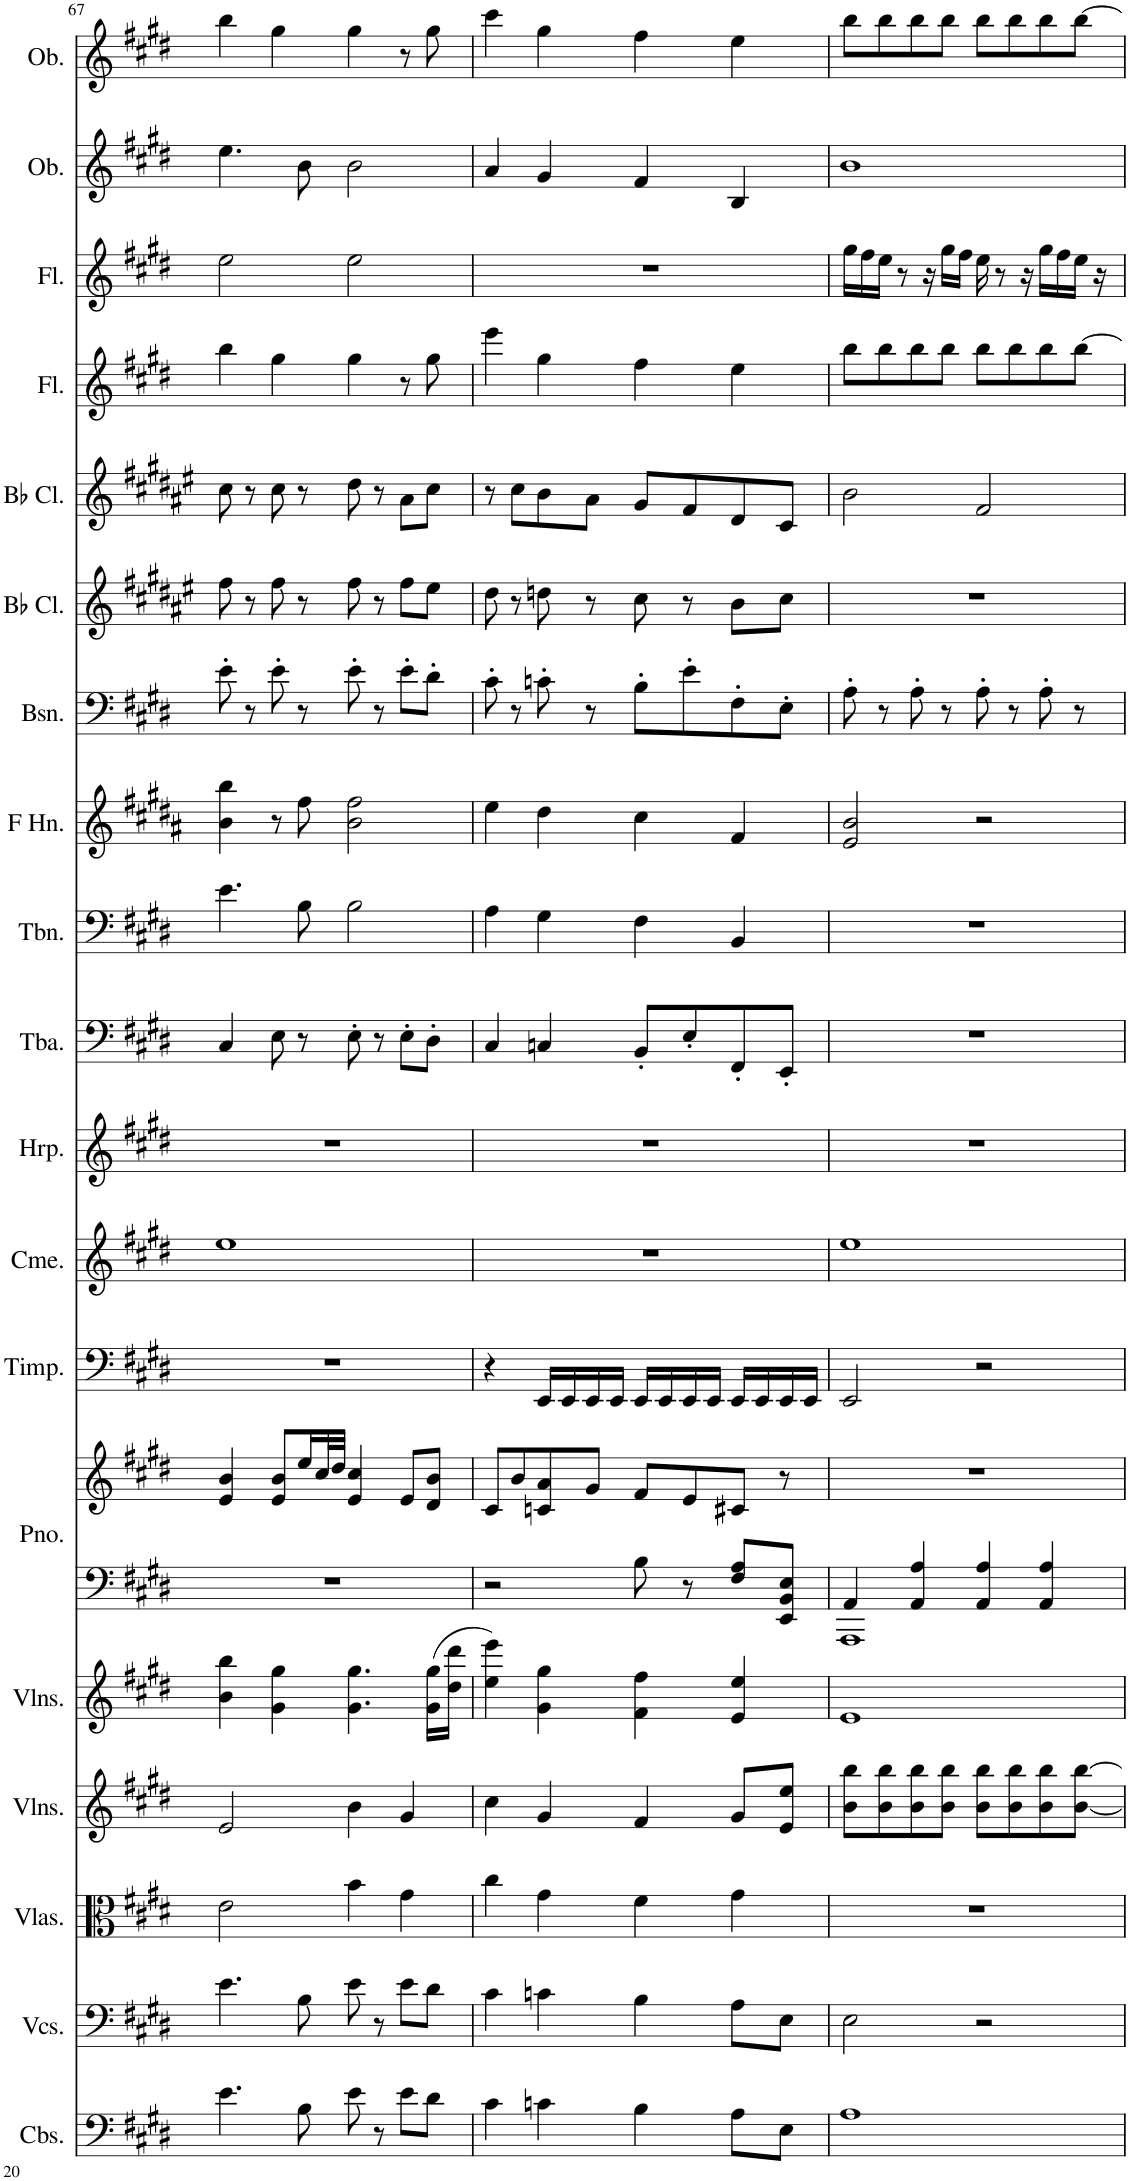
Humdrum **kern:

**kern	**kern	**kern	**kern	**kern	**kern	**kern	**kern	**kern	**kern	**kern	**kern	**kern	**kern	**kern	**kern	**kern	**kern	**kern	**kern
*part19	*part18	*part17	*part16	*part15	*part14	*part14	*part13	*part12	*part11	*part10	*part9	*part8	*part7	*part6	*part5	*part4	*part3	*part2	*part1
*staff20	*staff19	*staff18	*staff17	*staff16	*staff15	*staff14	*staff13	*staff12	*staff11	*staff10	*staff9	*staff8	*staff7	*staff6	*staff5	*staff4	*staff3	*staff2	*staff1
*I"Contrabasses	*I"Violoncellos	*I"Violas	*I"Violins	*I"Violins	*I"Piano	*	*I"Timpani	*I"Chimes	*I"Harp	*I"Tuba	*I"Trombone	*I"Horn in F	*I"Bassoon	*I"Bb Clarinet	*I"Bb Clarinet	*I"Flute	*I"Flute	*I"Oboe	*I"Oboe
*I'Cbs.	*I'Vcs.	*I'Vlas.	*I'Vlns.	*I'Vlns.	*I'Pno.	*	*I'Timp.	*I'Cme.	*I'Hrp.	*I'Tba.	*I'Tbn.	*	*I'Bsn.	*I'Bb Cl.	*I'Bb Cl.	*I'Fl.	*I'Fl.	*I'Ob.	*I'Ob.
!!LO:PB:g=z
*clefF4	*clefF4	*clefC3	*clefG2	*clefG2	*clefF4	*clefG2	*clefF4	*clefG2	*clefG2	*clefF4	*clefF4	*clefG2	*clefF4	*clefG2	*clefG2	*clefG2	*clefG2	*clefG2	*clefG2
*Trd7c12	*	*	*	*	*	*	*	*	*	*	*	*Trd4c7	*	*Trd1c2	*Trd1c2	*	*	*	*
*k[f#c#g#d#]	*k[f#c#g#d#]	*k[f#c#g#d#]	*k[f#c#g#d#]	*k[f#c#g#d#]	*k[f#c#g#d#]	*k[f#c#g#d#]	*k[f#c#g#d#]	*k[f#c#g#d#]	*k[f#c#g#d#]	*k[f#c#g#d#]	*k[f#c#g#d#]	*k[f#c#g#d#a#]	*k[f#c#g#d#]	*k[f#c#g#d#a#e#]	*k[f#c#g#d#a#e#]	*k[f#c#g#d#]	*k[f#c#g#d#]	*k[f#c#g#d#]	*k[f#c#g#d#]
*M4/4	*M4/4	*M4/4	*M4/4	*M4/4	*M4/4	*M4/4	*M4/4	*M4/4	*M4/4	*M4/4	*M4/4	*M4/4	*M4/4	*M4/4	*M4/4	*M4/4	*M4/4	*M4/4	*M4/4
=67	=67	=67	=67	=67	=67	=67	=67	=67	=67	=67	=67	=67	=67	=67	=67	=67	=67	=67	=67
4.e\	4.e\	2e\	2e/	4b\ 4bb\	1r	4e/ 4b/	1r	1ee	1r	4C#/	4.e\	4b\ 4bb\	8e'\	8ff#\	8cc#\	4bb\	2ee\	4.ee\	4bb\
.	.	.	.	.	.	.	.	.	.	.	.	.	8r	8r	8r	.	.	.	.
.	.	.	.	4g#\ 4gg#\	.	8e/ 8b/L	.	.	.	8E\	.	8r	8e'\	8ff#\	8cc#\	4gg#\	.	.	4gg#\
8B\	8B\	.	.	.	.	16ee/L	.	.	.	8r	8B\	8ff#\	8r	8r	8r	.	.	8b\	.
.	.	.	.	.	.	32cc#/L	.	.	.	.	.	.	.	.	.	.	.	.	.
.	.	.	.	.	.	32dd#/JJJ	.	.	.	.	.	.	.	.	.	.	.	.	.
8e\	8e\	4b\	4b\	4.g#\ 4.gg#\	.	4e/ 4cc#/	.	.	.	8E'\	2B\	2b\ 2ff#\	8e'\	8ff#\	8dd#\	4gg#\	2ee\	2b\	4gg#\
8r	8r	.	.	.	.	.	.	.	.	8r	.	.	8r	8r	8r	.	.	.	.
8e\L	8e\L	4g#\	4g#/	.	.	8e/L	.	.	.	8E'\L	.	.	8e'\L	8ff#\L	8a#\L	8r	.	.	8r
8d#\J	8d#\J	.	.	(16g#\ 16gg#\LL	.	8d#/ 8b/J	.	.	.	8D#'\J	.	.	8d#'\J	8ee#\J	8cc#\J	8gg#\	.	.	8gg#\
.	.	.	.	16dd#\ 16ddd#\JJ	.	.	.	.	.	.	.	.	.	.	.	.	.	.	.
=68	=68	=68	=68	=68	=68	=68	=68	=68	=68	=68	=68	=68	=68	=68	=68	=68	=68	=68	=68
4c#\	4c#\	4cc#\	4cc#\	4ee\ 4eee\)	2r	8c#/L	4r	1r	1r	4C#/	4A\	4ee\	8c#'\	8dd#\	8r	4eee\	1r	4a/	4ccc#\
.	.	.	.	.	.	8b/	.	.	.	.	.	.	8r	8r	8cc#\L	.	.	.	.
4cn\	4cn\	4g#\	4g#/	4g#\ 4gg#\	.	8cn/ 8a/	16EE/LL	.	.	4Cn/	4G#\	4dd#\	8cn'\	8ddn\	8b\	4gg#\	.	4g#/	4gg#\
.	.	.	.	.	.	.	16EE/	.	.	.	.	.	.	.	.	.	.	.	.
.	.	.	.	.	.	8g#/J	16EE/	.	.	.	.	.	8r	8r	8a#\J	.	.	.	.
.	.	.	.	.	.	.	16EE/JJ	.	.	.	.	.	.	.	.	.	.	.	.
4B\	4B\	4f#\	4f#/	4f#\ 4ff#\	8B\	8f#/L	16EE/LL	.	.	8BB'/L	4F#\	4cc#\	8B'\L	8cc#\	8g#/L	4ff#\	.	4f#/	4ff#\
.	.	.	.	.	.	.	16EE/	.	.	.	.	.	.	.	.	.	.	.	.
.	.	.	.	.	8r	8e/	16EE/	.	.	8E'/	.	.	8e'\	8r	8f#/	.	.	.	.
.	.	.	.	.	.	.	16EE/JJ	.	.	.	.	.	.	.	.	.	.	.	.
8A\L	8A\L	4g#\	8g#/L	4e/ 4ee/	8F#/ 8A/L	8c#X/J	16EE/LL	.	.	8FF#'/	4BB/	4f#/	8F#'\	8b\L	8d#/	4ee\	.	4B/	4ee\
.	.	.	.	.	.	.	16EE/	.	.	.	.	.	.	.	.	.	.	.	.
8E\J	8E\J	.	8e/ 8ee/J	.	8EE/ 8BB/ 8E/J	8r	16EE/	.	.	8EE'/J	.	.	8E'\J	8cc#\J	8c#/J	.	.	.	.
.	.	.	.	.	.	.	16EE/JJ	.	.	.	.	.	.	.	.	.	.	.	.
=69	=69	=69	=69	=69	=69	=69	=69	=69	=69	=69	=69	=69	=69	=69	=69	=69	=69	=69	=69
*	*	*	*	*	*^	*	*	*	*	*	*	*	*	*	*	*	*	*	*
1A	2E\	1r	8b\ 8bb\L	1e	4AA/	1AAA	1r	2EE/	1ee	1r	1r	1r	2e/ 2b/	8A'\	1r	2b\	8bb\L	16gg#\LL	1b	8bb\L
.	.	.	.	.	.	.	.	.	.	.	.	.	.	.	.	.	.	16ff#\	.	.
.	.	.	8b\ 8bb\	.	.	.	.	.	.	.	.	.	.	8r	.	.	8bb\	16ee\JJ	.	8bb\
.	.	.	.	.	.	.	.	.	.	.	.	.	.	.	.	.	.	8r	.	.
.	.	.	8b\ 8bb\	.	4AA/ 4A/	.	.	.	.	.	.	.	.	8A'\	.	.	8bb\	.	.	8bb\
.	.	.	.	.	.	.	.	.	.	.	.	.	.	.	.	.	.	16r	.	.
.	.	.	8b\ 8bb\J	.	.	.	.	.	.	.	.	.	.	8r	.	.	8bb\J	16gg#\LL	.	8bb\J
.	.	.	.	.	.	.	.	.	.	.	.	.	.	.	.	.	.	16ff#\JJ	.	.
.	2r	.	8b\ 8bb\L	.	4AA/ 4A/	.	.	2r	.	.	.	.	2r	8A'\	.	2f#/	8bb\L	16ee\	.	8bb\L
.	.	.	.	.	.	.	.	.	.	.	.	.	.	.	.	.	.	8r	.	.
.	.	.	8b\ 8bb\	.	.	.	.	.	.	.	.	.	.	8r	.	.	8bb\	.	.	8bb\
.	.	.	.	.	.	.	.	.	.	.	.	.	.	.	.	.	.	16r	.	.
.	.	.	8b\ 8bb\	.	4AA/ 4A/	.	.	.	.	.	.	.	.	8A'\	.	.	8bb\	16gg#\LL	.	8bb\
.	.	.	.	.	.	.	.	.	.	.	.	.	.	.	.	.	.	16ff#\	.	.
.	.	.	[8b\ [8bb\J	.	.	.	.	.	.	.	.	.	.	8r	.	.	[8bb\J	16ee\JJ	.	[8bb\J
.	.	.	.	.	.	.	.	.	.	.	.	.	.	.	.	.	.	16r	.	.
*	*	*	*	*	*v	*v	*	*	*	*	*	*	*	*	*	*	*	*	*	*
=	=	=	=	=	=	=	=	=	=	=	=	=	=	=	=	=	=	=	=
*-	*-	*-	*-	*-	*-	*-	*-	*-	*-	*-	*-	*-	*-	*-	*-	*-	*-	*-	*-
